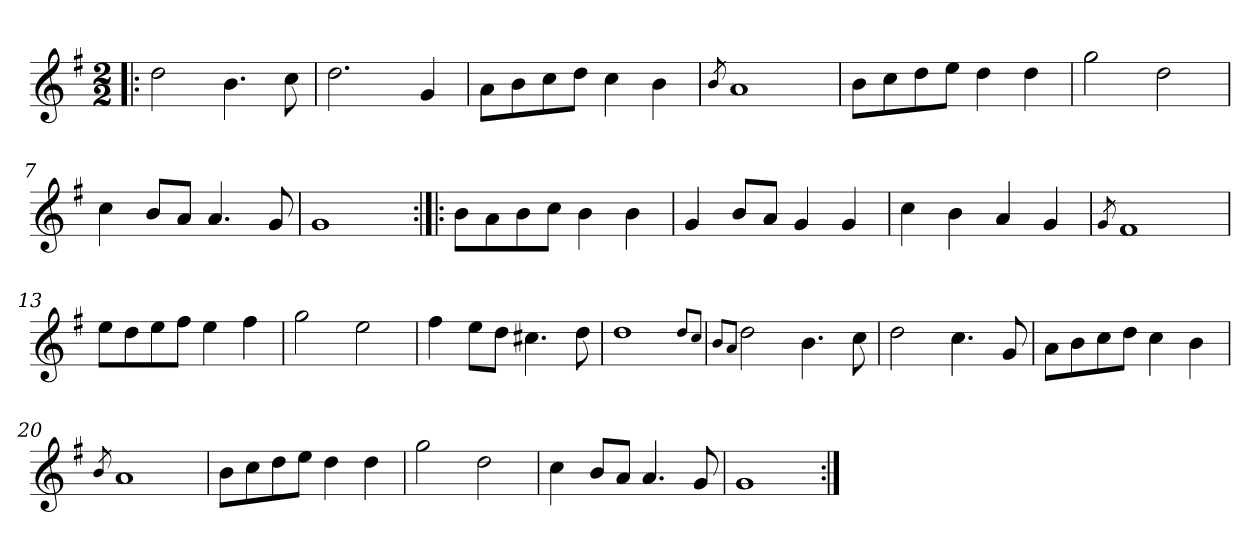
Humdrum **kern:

**kern
*part1
*staff1
*clefG2
*k[f#]
*G:
*M2/2
*MM120
=1!|:
2dd\
4.b\
8cc\
=2
2.dd\
4g/
=3
8a\L
8b\
8cc\
8dd\J
4cc\
4b\
=4
8qb/
1a
=5
8b\L
8cc\
8dd\
8ee\J
4dd\
4dd\
=6
2gg\
2dd\
=7
4cc\
8b/L
8a/J
4.a/
8g/
=8
1g
=9:|!|:
8b\L
8a\
8b\
8cc\J
4b\
4b\
!!LO:LB:g=z
=10
4g/
8b/L
8a/J
4g/
4g/
=11
4cc\
4b\
4a/
4g/
=12
8qg/
1f#
=13
8ee\L
8dd\
8ee\
8ff#\J
4ee\
4ff#\
=14
2gg\
2ee\
=15
4ff#\
8ee\L
8dd\J
4.cc#X\
8dd\
=16
1dd
8qdd/L
8qcc/J
=17
8qb/L
8qa/J
2dd\
4.b\
8cc\
=18
2dd\
4.cc\
8g/
!!LO:LB:g=z
=19
8a\L
8b\
8cc\
8dd\J
4cc\
4b\
=20
8qb/
1a
=21
8b\L
8cc\
8dd\
8ee\J
4dd\
4dd\
=22
2gg\
2dd\
=23
4cc\
8b/L
8a/J
4.a/
8g/
=24
1g
=:|!
*-
